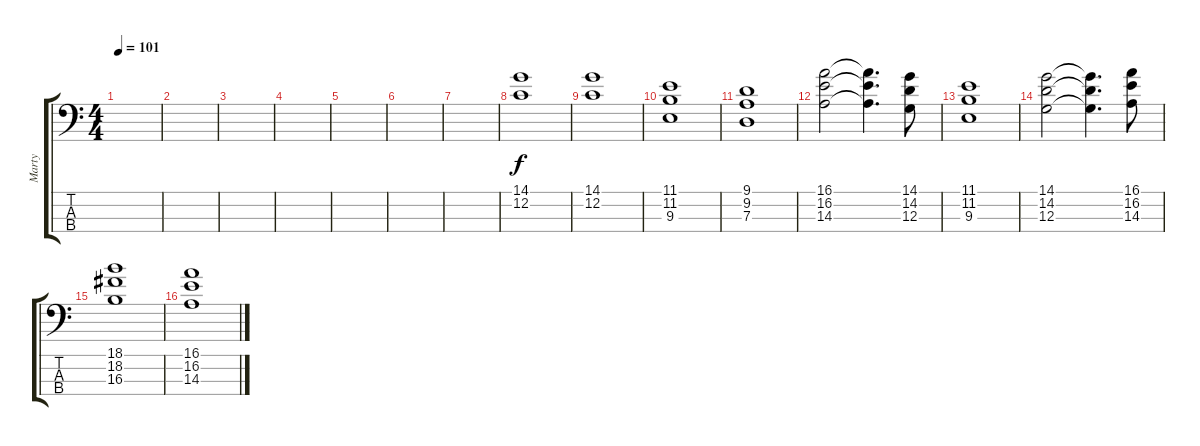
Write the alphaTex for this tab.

\track ("Marty" "Marty") {instrument distortionguitar}
\staff {score tabs}
\tuning (F2 C2 G1 D1) {hide}
\ts (4 4)
\tempo 101
\clef f4
\ks c
|
|
|
|
|
|
|
(14.1 12.2).1 |
(14.1 12.2).1 |
(11.1 11.2 9.3).1 |
(9.1 9.2 7.3).1 |
(16.1 16.2 14.3).2 (16.1{t} 16.2{t} 14.3{t}).4{d} (14.1 14.2 12.3).8 |
(11.1 11.2 9.3).1 |
(14.1 14.2 12.3).2 (14.1{t} 14.2{t} 12.3{t}).4{d} (16.1 16.2 14.3).8 |
(18.1 18.2 16.3).1 |
(16.1 16.2 14.3).1
